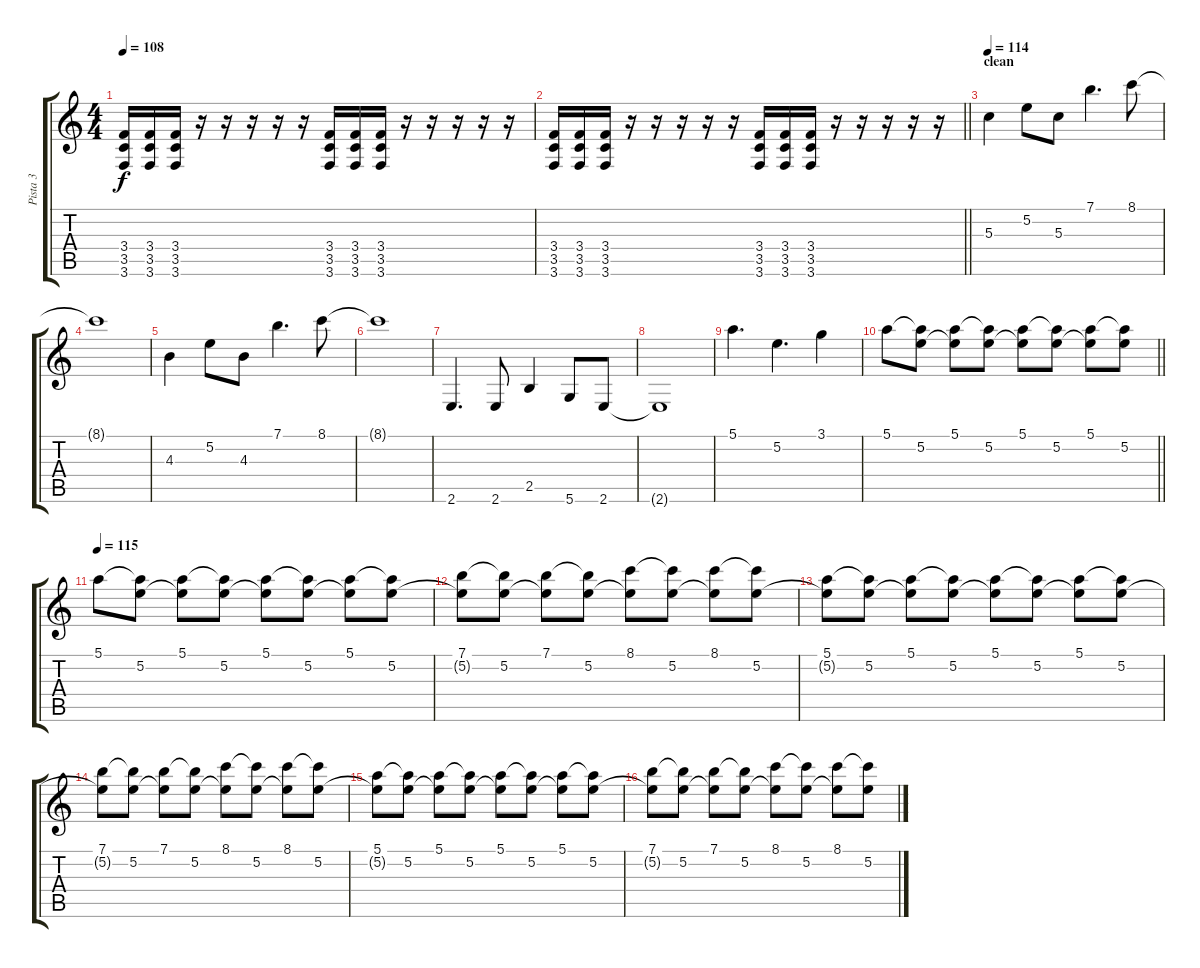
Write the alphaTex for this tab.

\track ("Pista 3" "Pista 3") {instrument distortionguitar}
\staff {score tabs}
\tuning (E4 B3 G3 D3 A2 D2) {hide}
\ts (4 4)
\tempo 108
\clef g2
\ks aminor
(3.4 3.5 3.6).16{dy f} (3.4 3.5 3.6).16 (3.4 3.5 3.6).16 r.16 r.16 r.16 r.16 r.16 (3.4 3.5 3.6).16 (3.4 3.5 3.6).16 (3.4 3.5 3.6).16 r.16 r.16 r.16 r.16 r.16 |
\barLineRight lightlight
(3.4 3.5 3.6).16 (3.4 3.5 3.6).16 (3.4 3.5 3.6).16 r.16 r.16 r.16 r.16 r.16 (3.4 3.5 3.6).16 (3.4 3.5 3.6).16 (3.4 3.5 3.6).16 r.16 r.16 r.16 r.16 r.16 |
\section ("" "clean")
\tempo 114
5.3.4{instrument electricguitarjazz} 5.2.8 5.3.8 7.1.4{d} 8.1.8 |
8.1{t}.1{instrument electricguitarjazz} |
4.3.4{instrument electricguitarjazz} 5.2.8 4.3.8 7.1.4{d} 8.1.8 |
8.1{t}.1{instrument electricguitarjazz} |
2.6.4{d instrument electricguitarjazz} 2.6.8 2.5.4 5.6.8 2.6.8 |
2.6{t}.1{instrument electricguitarjazz} |
5.1.4{d instrument electricguitarjazz} 5.2.4{d} 3.1.4 |
\barLineRight lightlight
5.1.8{instrument electricguitarjazz} (5.1{t} 5.2).8 (5.1 5.2{t}).8 (5.1{t} 5.2).8 (5.1 5.2{t}).8 (5.1{t} 5.2).8 (5.1 5.2{t}).8 (5.1{t} 5.2).8 |
\tempo 115
5.1.8{instrument distortionguitar} (5.1{t} 5.2).8 (5.1 5.2{t}).8 (5.1{t} 5.2).8 (5.1 5.2{t}).8 (5.1{t} 5.2).8 (5.1 5.2{t}).8 (5.1{t} 5.2).8 |
(7.1 5.2{t}).8 (7.1{t} 5.2).8 (7.1 5.2{t}).8 (7.1{t} 5.2).8 (8.1 5.2{t}).8 (8.1{t} 5.2).8 (8.1 5.2{t}).8 (8.1{t} 5.2).8 |
(5.1 5.2{t}).8 (5.1{t} 5.2).8 (5.1 5.2{t}).8 (5.1{t} 5.2).8 (5.1 5.2{t}).8 (5.1{t} 5.2).8 (5.1 5.2{t}).8 (5.1{t} 5.2).8 |
(7.1 5.2{t}).8 (7.1{t} 5.2).8 (7.1 5.2{t}).8 (7.1{t} 5.2).8 (8.1 5.2{t}).8 (8.1{t} 5.2).8 (8.1 5.2{t}).8 (8.1{t} 5.2).8 |
(5.1 5.2{t}).8 (5.1{t} 5.2).8 (5.1 5.2{t}).8 (5.1{t} 5.2).8 (5.1 5.2{t}).8 (5.1{t} 5.2).8 (5.1 5.2{t}).8 (5.1{t} 5.2).8 |
(7.1 5.2{t}).8 (7.1{t} 5.2).8 (7.1 5.2{t}).8 (7.1{t} 5.2).8 (8.1 5.2{t}).8 (8.1{t} 5.2).8 (8.1 5.2{t}).8 (8.1{t} 5.2).8
